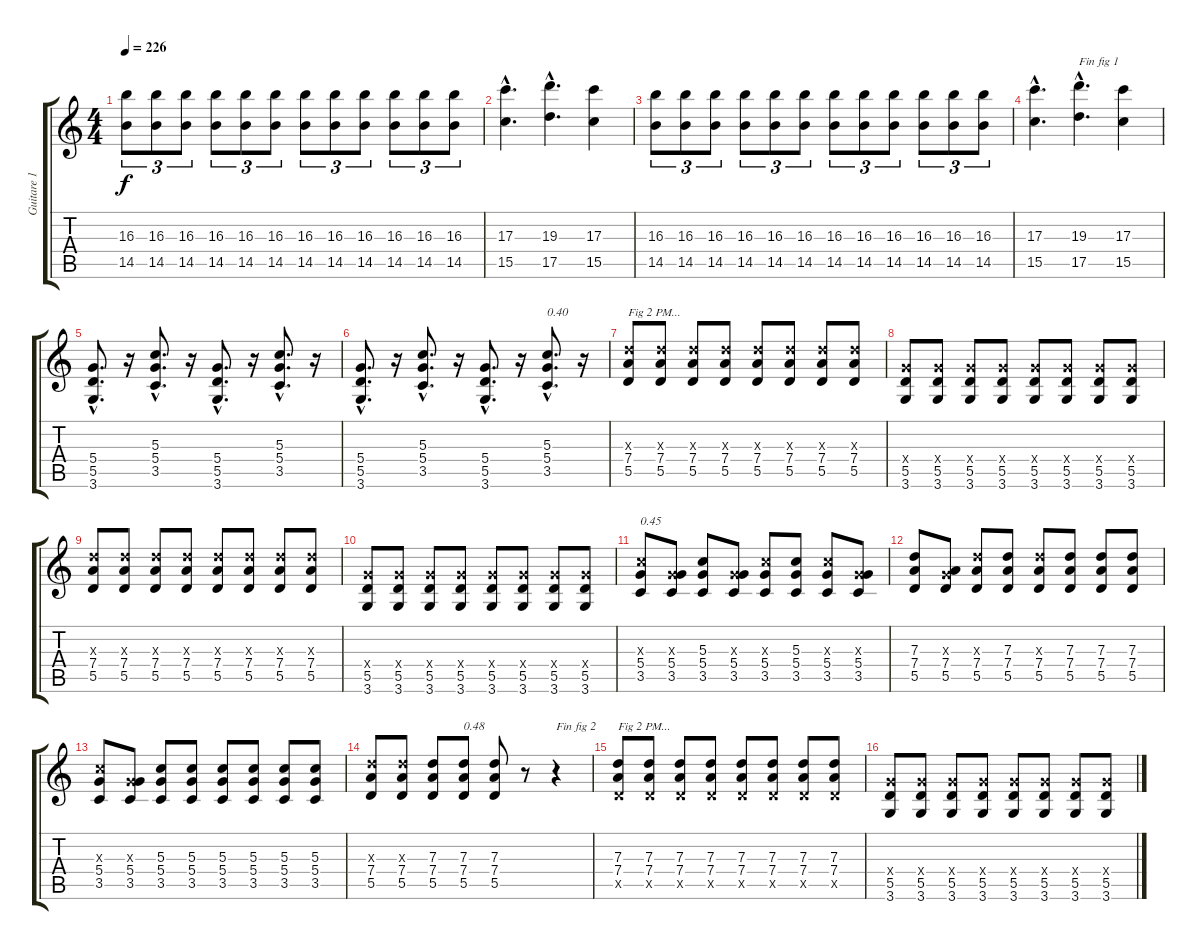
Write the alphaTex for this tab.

\track ("Guitare 1" "Guitare 1") {instrument overdrivenguitar}
\staff {score tabs}
\tuning (E4 B3 G3 D3 A2 E2) {hide}
\ts (4 4)
\tempo 226
\clef g2
\ks c
(16.3 14.5).8{tu (3 2) dy f} (16.3 14.5).8{tu (3 2)} (16.3 14.5).8{tu (3 2)} (16.3 14.5).8{tu (3 2)} (16.3 14.5).8{tu (3 2)} (16.3 14.5).8{tu (3 2)} (16.3 14.5).8{tu (3 2)} (16.3 14.5).8{tu (3 2)} (16.3 14.5).8{tu (3 2)} (16.3 14.5).8{tu (3 2)} (16.3 14.5).8{tu (3 2)} (16.3 14.5).8{tu (3 2)} |
(17.3{hac} 15.5{hac}).4{d} (19.3{hac} 17.5{hac}).4{d} (17.3 15.5).4 |
(16.3 14.5).8{tu (3 2)} (16.3 14.5).8{tu (3 2)} (16.3 14.5).8{tu (3 2)} (16.3 14.5).8{tu (3 2)} (16.3 14.5).8{tu (3 2)} (16.3 14.5).8{tu (3 2)} (16.3 14.5).8{tu (3 2)} (16.3 14.5).8{tu (3 2)} (16.3 14.5).8{tu (3 2)} (16.3 14.5).8{tu (3 2)} (16.3 14.5).8{tu (3 2)} (16.3 14.5).8{tu (3 2)} |
(17.3{hac} 15.5{hac}).4{d} (19.3{hac} 17.5{hac}).4{d txt "Fin fig 1"} (17.3 15.5).4 |
(5.4{hac} 5.5{hac} 3.6{hac}).8{d} r.16 (5.3{hac} 5.4{hac} 3.5{hac}).8{d} r.16 (5.4{hac} 5.5{hac} 3.6{hac}).8{d} r.16 (5.3{hac} 5.4{hac} 3.5{hac}).8{d} r.16 |
(5.4{hac} 5.5{hac} 3.6{hac}).8{d} r.16 (5.3{hac} 5.4{hac} 3.5{hac}).8{d} r.16 (5.4{hac} 5.5{hac} 3.6{hac}).8{d} r.16 (5.3{hac} 5.4{hac} 3.5{hac}).8{d txt "0.40"} r.16 |
(7.3{x} 7.4 5.5).8{txt "Fig 2 PM..."} (7.3{x} 7.4 5.5).8 (7.3{x} 7.4 5.5).8 (7.3{x} 7.4 5.5).8 (7.3{x} 7.4 5.5).8 (7.3{x} 7.4 5.5).8 (7.3{x} 7.4 5.5).8 (7.3{x} 7.4 5.5).8 |
(5.4{x} 5.5 3.6).8 (5.4{x} 5.5 3.6).8 (5.4{x} 5.5 3.6).8 (5.4{x} 5.5 3.6).8 (5.4{x} 5.5 3.6).8 (5.4{x} 5.5 3.6).8 (5.4{x} 5.5 3.6).8 (5.4{x} 5.5 3.6).8 |
(7.3{x} 7.4 5.5).8 (7.3{x} 7.4 5.5).8 (7.3{x} 7.4 5.5).8 (7.3{x} 7.4 5.5).8 (7.3{x} 7.4 5.5).8 (7.3{x} 7.4 5.5).8 (7.3{x} 7.4 5.5).8 (7.3{x} 7.4 5.5).8 |
(5.4{x} 5.5 3.6).8 (5.4{x} 5.5 3.6).8 (5.4{x} 5.5 3.6).8 (5.4{x} 5.5 3.6).8 (5.4{x} 5.5 3.6).8 (5.4{x} 5.5 3.6).8 (5.4{x} 5.5 3.6).8 (5.4{x} 5.5 3.6).8 |
(5.3{x} 5.4 3.5).8{txt "0.45"} (0.3{x} 5.4 3.5).8 (5.3 5.4 3.5).8 (0.3{x} 5.4 3.5).8 (5.3{x} 5.4 3.5).8 (5.3 5.4 3.5).8 (5.3{x} 5.4 3.5).8 (0.3{x} 5.4 3.5).8 |
(7.3 7.4 5.5).8 (0.3{x} 7.4 5.5).8 (7.3{x} 7.4 5.5).8 (7.3 7.4 5.5).8 (7.3{x} 7.4 5.5).8 (7.3 7.4 5.5).8 (7.3 7.4 5.5).8 (7.3 7.4 5.5).8 |
(5.3{x} 5.4 3.5).8 (0.3{x} 5.4 3.5).8 (5.3 5.4 3.5).8 (5.3 5.4 3.5).8 (5.3 5.4 3.5).8 (5.3 5.4 3.5).8 (5.3 5.4 3.5).8 (5.3 5.4 3.5).8 |
(7.3{x} 7.4 5.5).8 (7.3{x} 7.4 5.5).8 (7.3 7.4 5.5).8 (7.3 7.4 5.5).8{txt "0.48"} (7.3 7.4 5.5).8 r.8 r.4{txt "Fin fig 2"} |
(7.3 7.4 5.5{x}).8{txt "Fig 2 PM..."} (7.3 7.4 5.5{x}).8 (7.3 7.4 5.5{x}).8 (7.3 7.4 5.5{x}).8 (7.3 7.4 5.5{x}).8 (7.3 7.4 5.5{x}).8 (7.3 7.4 5.5{x}).8 (7.3 7.4 5.5{x}).8 |
(5.4{x} 5.5 3.6).8 (5.4{x} 5.5 3.6).8 (5.4{x} 5.5 3.6).8 (5.4{x} 5.5 3.6).8 (5.4{x} 5.5 3.6).8 (5.4{x} 5.5 3.6).8 (5.4{x} 5.5 3.6).8 (5.4{x} 5.5 3.6).8
